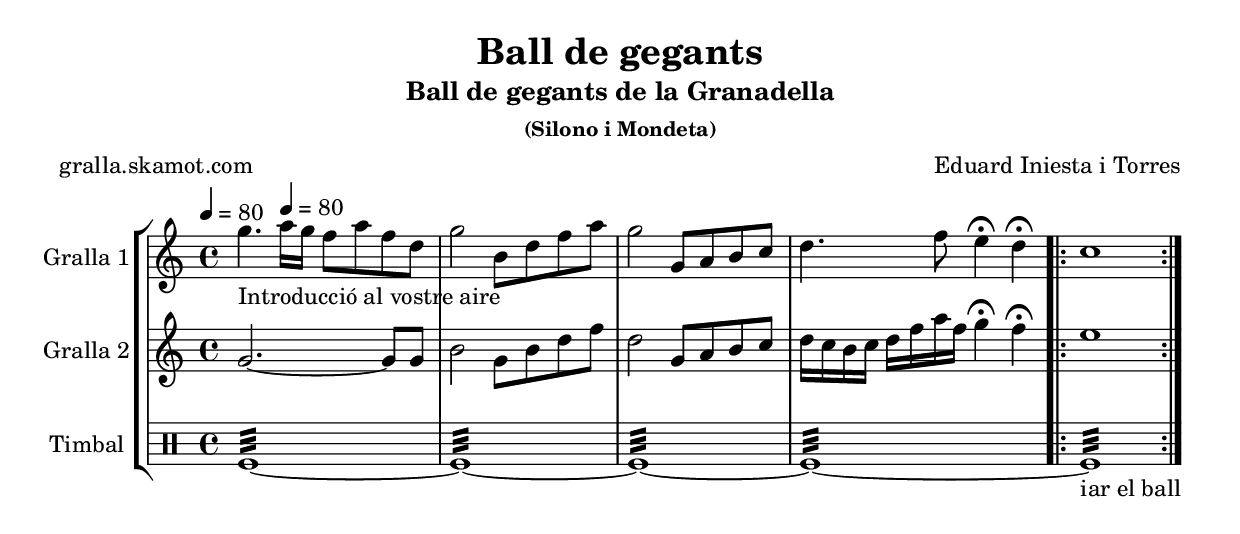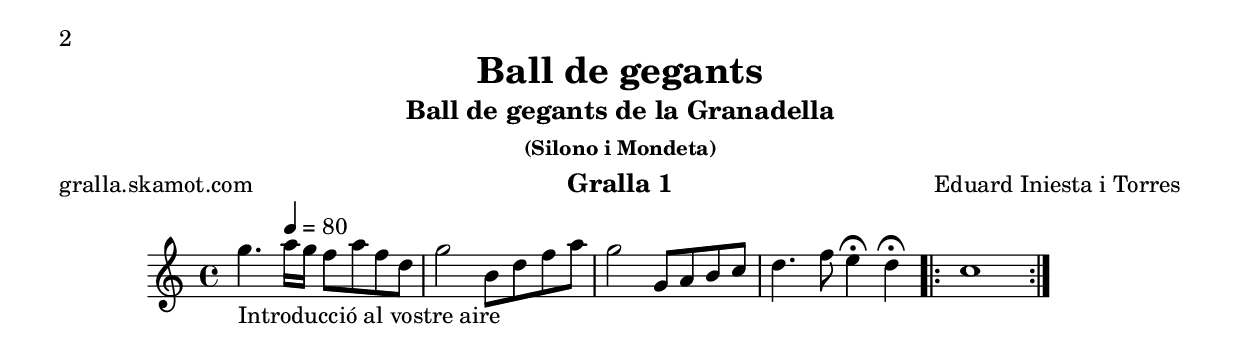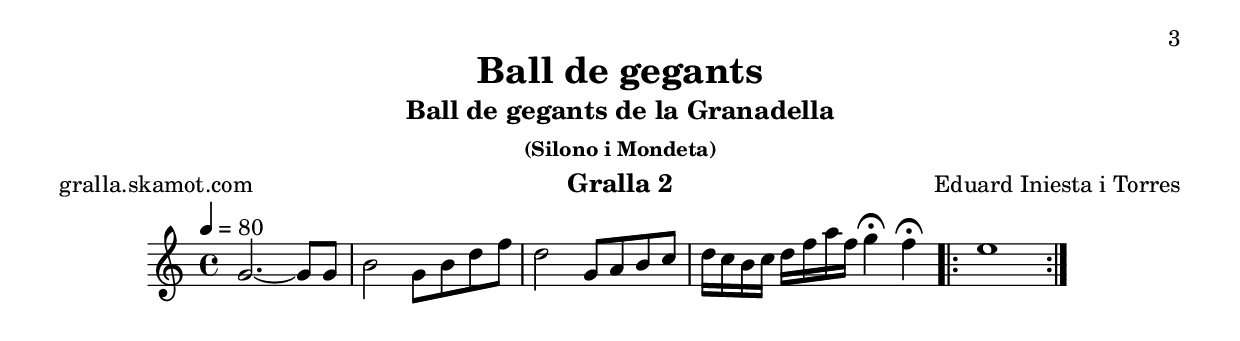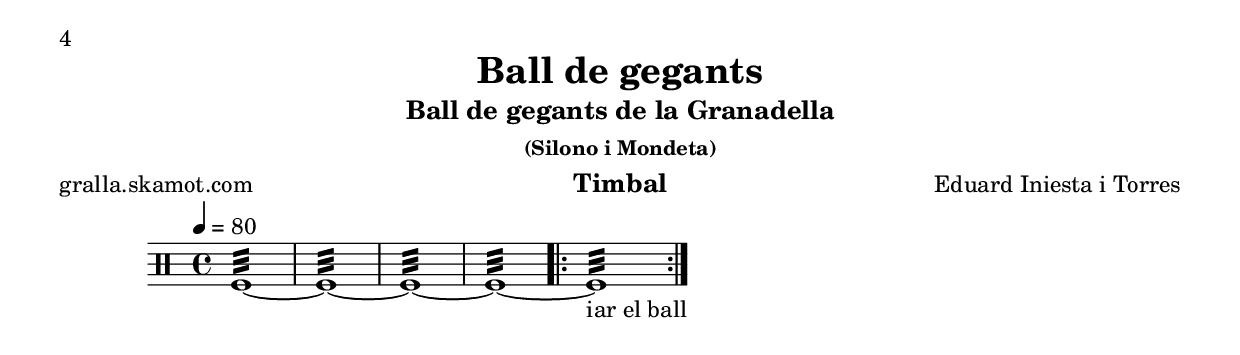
\version "2.16.2"

\header {
  dedication=""
  title="Ball de gegants"
  subtitle="Ball de gegants de la Granadella"
  subsubtitle="(Silono i Mondeta)"
  poet="gralla.skamot.com"
  meter=""
  piece=""
  composer="Eduard Iniesta i Torres"
  arranger=""
  opus=""
  instrument=""
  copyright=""
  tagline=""
}

liniaroAa =
\relative g''
{
  \clef treble
  \key c \major
  \time 4/4
  g4. _"Introducció al vostre aire" \tempo 4 = 80 a16 g f8 a f d  |
  g2 b,8 d f a  |
  g2 g,8 a b c  |
  d4. f8 e4\fermata d\fermata  |
  %05
  \repeat volta 2 { c1  | }
}

liniaroAb =
\relative g'
{
  \tempo 4 = 80
  \clef treble
  \key c \major
  \time 4/4
  g2. ~ g8 g  |
  b2 g8 b d f  |
  d2 g,8 a b c  |
  d16 c b c d f a f g4\fermata f\fermata  |
  %05
  \repeat volta 2 { e1  | }
}

liniaroAc =
\drummode
{
  \tempo 4 = 80
  \time 4/4
  tomfl1:32 ~  |
  tomfl1:32 ~  |
  tomfl1:32 ~  |
  tomfl1:32 ~  |
  %05
  \repeat volta 2 { tomfl1:32 _"iar el ball"  | }
}

\bookpart {
  \score {
    \new StaffGroup {
      \override Score.RehearsalMark.self-alignment-X = #LEFT
      <<
        \new Staff \with {instrumentName = #"Gralla 1" shortInstrumentName = #"G"} \liniaroAa
        \new Staff \with {instrumentName = #"Gralla 2" shortInstrumentName = #"G"} \liniaroAb
        \new DrumStaff \with {instrumentName = #"Timbal" shortInstrumentName = #"T"} \liniaroAc
      >>
    }
    \layout {}
  }
  \score { \unfoldRepeats
    \new StaffGroup {
      \override Score.RehearsalMark.self-alignment-X = #LEFT
      <<
        \new Staff \with {instrumentName = #"Gralla 1" shortInstrumentName = #"G"} \liniaroAa
        \new Staff \with {instrumentName = #"Gralla 2" shortInstrumentName = #"G"} \liniaroAb
        \new DrumStaff \with {instrumentName = #"Timbal" shortInstrumentName = #"T"} \liniaroAc
      >>
    }
    \midi {
      \set Staff.midiInstrument = "oboe"
      \set DrumStaff.midiInstrument = "drums"
    }
  }
}

\bookpart {
  \header {instrument="Gralla 1"}
  \score {
    \new StaffGroup {
      \override Score.RehearsalMark.self-alignment-X = #LEFT
      <<
        \new Staff \liniaroAa
      >>
    }
    \layout {}
  }
  \score { \unfoldRepeats
    \new StaffGroup {
      \override Score.RehearsalMark.self-alignment-X = #LEFT
      <<
        \new Staff \liniaroAa
      >>
    }
    \midi {
      \set Staff.midiInstrument = "oboe"
      \set DrumStaff.midiInstrument = "drums"
    }
  }
}

\bookpart {
  \header {instrument="Gralla 2"}
  \score {
    \new StaffGroup {
      \override Score.RehearsalMark.self-alignment-X = #LEFT
      <<
        \new Staff \liniaroAb
      >>
    }
    \layout {}
  }
  \score { \unfoldRepeats
    \new StaffGroup {
      \override Score.RehearsalMark.self-alignment-X = #LEFT
      <<
        \new Staff \liniaroAb
      >>
    }
    \midi {
      \set Staff.midiInstrument = "oboe"
      \set DrumStaff.midiInstrument = "drums"
    }
  }
}

\bookpart {
  \header {instrument="Timbal"}
  \score {
    \new StaffGroup {
      \override Score.RehearsalMark.self-alignment-X = #LEFT
      <<
        \new DrumStaff \liniaroAc
      >>
    }
    \layout {}
  }
  \score { \unfoldRepeats
    \new StaffGroup {
      \override Score.RehearsalMark.self-alignment-X = #LEFT
      <<
        \new DrumStaff \liniaroAc
      >>
    }
    \midi {
      \set Staff.midiInstrument = "oboe"
      \set DrumStaff.midiInstrument = "drums"
    }
  }
}

